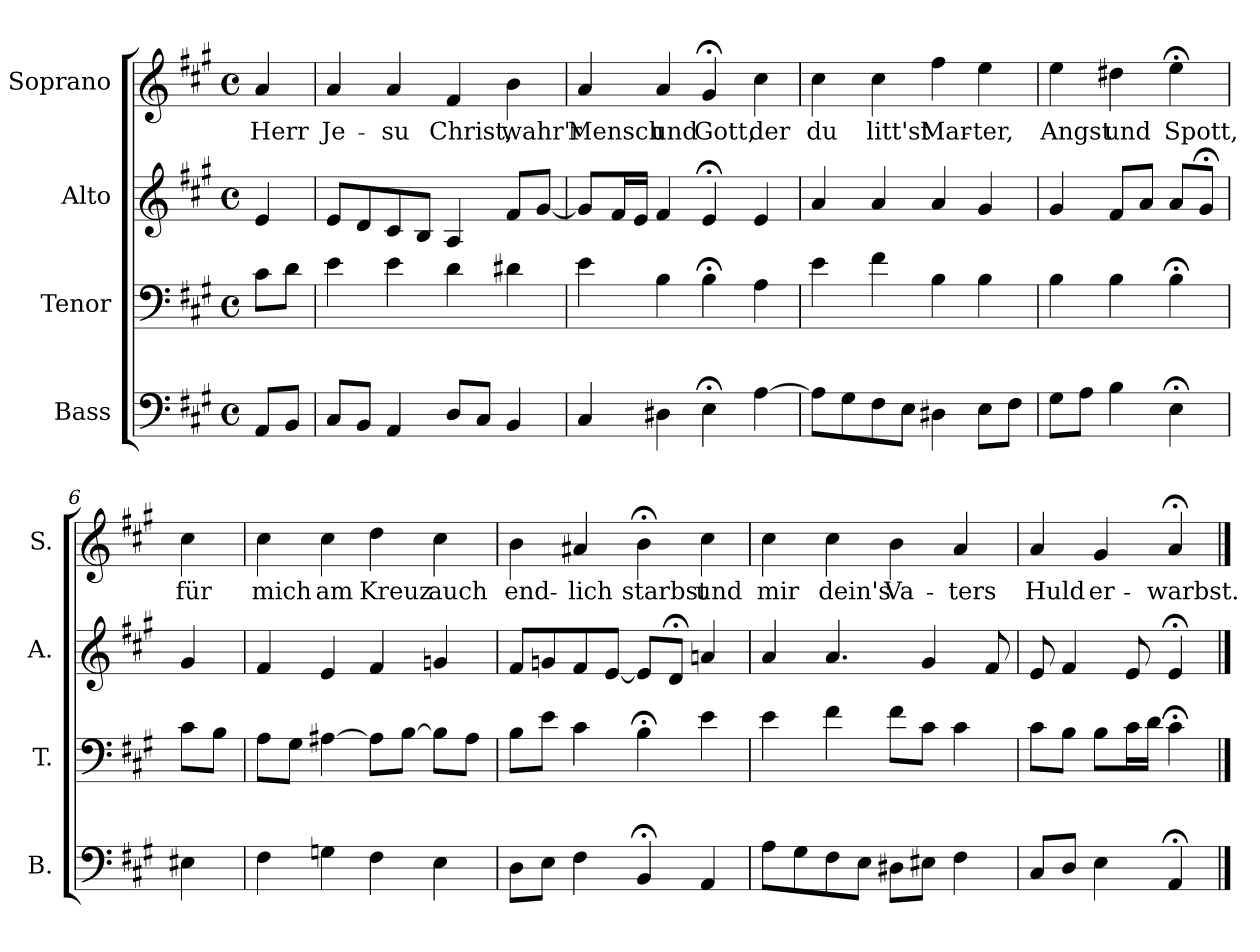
**kern	**kern	**kern	**kern	**text
*part4	*part3	*part2	*part1	*part1
*staff4	*staff3	*staff2	*staff1	*staff1
*I"Bass	*I"Tenor	*I"Alto	*I"Soprano	*
*I'B.	*I'T.	*I'A.	*I'S.	*
*clefF4	*clefF4	*clefG2	*clefG2	*
*k[f#c#g#]	*k[f#c#g#]	*k[f#c#g#]	*k[f#c#g#]	*
*A:	*A:	*A:	*A:	*
*M4/4	*M4/4	*M4/4	*M4/4	*
*met(c)	*met(c)	*met(c)	*met(c)	*
=1	=1	=1	=1	=1
!	!	!	!	!LO:LY:b
8AA/L	8c#\L	4e/	4a/	Herr
8BB/J	8d\J	.	.	.
=2	=2	=2	=2	=2
!	!	!	!	!LO:LY:b
8C#/L	4e\	8e/L	4a/	Je-
8BB/J	.	8d/	.	.
!	!	!	!	!LO:LY:b
4AA/	4e\	8c#/	4a/	-su
.	.	8B/J	.	.
!	!	!	!	!LO:LY:b
8D/L	4d\	4A/	4f#/	Christ,
8C#/J	.	.	.	.
!	!	!	!	!LO:LY:b
4BB/	4d#X\	8f#/L	4b\	wahr'r
.	.	[8g#/J	.	.
=3	=3	=3	=3	=3
!	!	!	!	!LO:LY:b
4C#/	4e\	8g#/L]	4a/	Mensch
.	.	16f#/L	.	.
.	.	16e/JJ	.	.
!	!	!	!	!LO:LY:b
4D#X\	4B\	4f#/	4a/	und
!	!	!	!	!LO:LY:b
4E;<\	4B;<\	4e;</	4g#;</	Gott,
!	!	!	!	!LO:LY:b
[4A\	4A\	4e/	4cc#\	der
=4	=4	=4	=4	=4
!	!	!	!	!LO:LY:b
8A\L]	4e\	4a/	4cc#\	du
8G#\	.	.	.	.
!	!	!	!	!LO:LY:b
8F#\	4f#\	4a/	4cc#\	litt'st
8E\J	.	.	.	.
!	!	!	!	!LO:LY:b
4D#X\	4B\	4a/	4ff#\	Mar-
!	!	!	!	!LO:LY:b
8E\L	4B\	4g#/	4ee\	-ter,
8F#\J	.	.	.	.
=5	=5	=5	=5	=5
!	!	!	!	!LO:LY:b
8G#\L	4B\	4g#/	4ee\	Angst
8A\J	.	.	.	.
!	!	!	!	!LO:LY:b
4B\	4B\	8f#/L	4dd#X\	und
.	.	8a/J	.	.
!	!	!	!	!LO:LY:b
4E;<\	4B;<\	8a/L	4ee;<\	Spott,
.	.	8g#;</J	.	.
!!LO:LB:g=z
=6	=6	=6	=6	=6
!	!	!	!	!LO:LY:b
4E#X\	8c#\L	4g#/	4cc#\	für
.	8B\J	.	.	.
=7	=7	=7	=7	=7
!	!	!	!	!LO:LY:b
4F#\	8A\L	4f#/	4cc#\	mich
.	8G#\J	.	.	.
!	!	!	!	!LO:LY:b
4Gn\	[4A#X\	4e/	4cc#\	am
!	!	!	!	!LO:LY:b
4F#\	8A#\L]	4f#/	4dd\	Kreuz
.	[8B\J	.	.	.
!	!	!	!	!LO:LY:b
4E\	8B\L]	4gn/	4cc#\	auch
.	8A#\J	.	.	.
=8	=8	=8	=8	=8
!	!	!	!	!LO:LY:b
8D\L	8B\L	8f#/L	4b\	end-
8E\J	8e\J	8gn/	.	.
!	!	!	!	!LO:LY:b
4F#\	4c#\	8f#/	4a#X/	-lich
.	.	[8e/J	.	.
!	!	!	!	!LO:LY:b
4BB;</	4B;<\	8e/L]	4b;<\	starbst
.	.	8d;</J	.	.
!	!	!	!	!LO:LY:b
4AA/	4e\	4an/	4cc#\	und
=9	=9	=9	=9	=9
!	!	!	!	!LO:LY:b
8A\L	4e\	4a/	4cc#\	mir
8G#\	.	.	.	.
!	!	!	!	!LO:LY:b
8F#\	4f#\	4.a/	4cc#\	dein's
8E\J	.	.	.	.
!	!	!	!	!LO:LY:b
8D#X\L	8f#\L	.	4b\	Va-
8E#X\J	8c#\J	4g#/	.	.
!	!	!	!	!LO:LY:b
4F#\	4c#\	.	4a/	-ters
.	.	8f#/	.	.
=10	=10	=10	=10	=10
!	!	!	!	!LO:LY:b
8C#/L	8c#\L	8e/	4a/	Huld
8D/J	8B\J	4f#/	.	.
!	!	!	!	!LO:LY:b
4E\	8B\L	.	4g#/	er-
.	16c#\L	8e/	.	.
.	16d\JJ	.	.	.
!	!	!	!	!LO:LY:b
4AA;</	4c#;<\	4e;</	4a;</	-warbst.
==	==	==	==	==
*-	*-	*-	*-	*-
